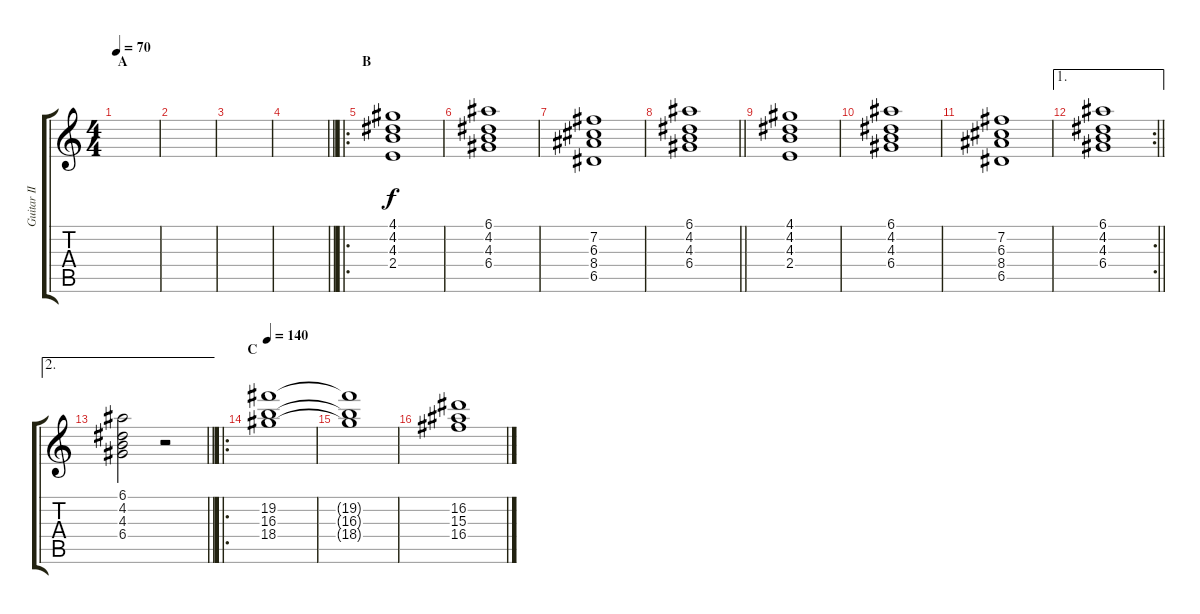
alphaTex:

\track ("Guitar II" "Guitar II") {instrument electricguitarclean}
\staff {score tabs}
\tuning (E4 B3 G3 D3 A2 E2) {hide}
\ts (4 4)
\section ("" "A")
\tempo 70
\clef g2
\ks c
|
|
|
\barLineRight lightlight
|
\ro
\section ("" "B")
(4.1 4.2 4.3 2.4).1 |
(6.1 4.2 4.3 6.4).1 |
(7.2 6.3 8.4 6.5).1 |
\barLineRight lightlight
(6.1 4.2 4.3 6.4).1 |
(4.1 4.2 4.3 2.4).1 |
(6.1 4.2 4.3 6.4).1 |
(7.2 6.3 8.4 6.5).1 |
\ae 1
\rc 2
\barLineRight lightlight
(6.1 4.2 4.3 6.4).1 |
\ae 2
\barLineRight lightlight
(6.1 4.2 4.3 6.4).2 r.2 |
\ro
\section ("" "C")
\tempo 140
(19.2 16.3 18.4).1 |
(19.2{t} 16.3{t} 18.4{t}).1 |
(16.2 15.3 16.4).1
